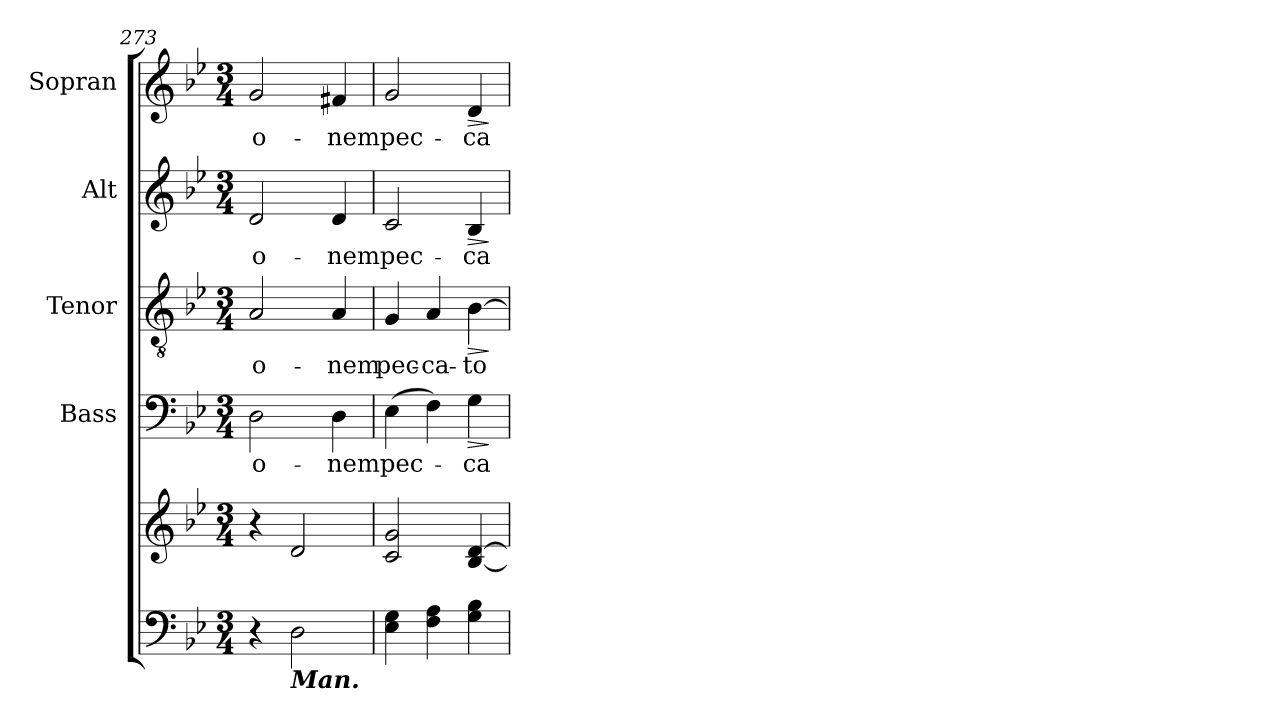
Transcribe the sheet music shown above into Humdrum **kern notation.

**kern	**kern	**kern	**text	**dynam	**kern	**text	**dynam	**kern	**text	**dynam	**kern	**text	**dynam
*part5	*part5	*part4	*part4	*part4	*part3	*part3	*part3	*part2	*part2	*part2	*part1	*part1	*part1
*staff6	*staff5	*staff4	*staff4	*staff4	*staff3	*staff3	*staff3	*staff2	*staff2	*staff2	*staff1	*staff1	*staff1
*	*	*I"Bass	*	*	*I"Tenor	*	*	*I"Alt	*	*	*I"Sopran	*	*
*	*	*I'B.	*	*	*I'T.	*	*	*I'A.	*	*	*I'S.	*	*
*clefF4	*clefG2	*clefF4	*	*	*clefGv2	*	*	*clefG2	*	*	*clefG2	*	*
*k[b-e-]	*k[b-e-]	*k[b-e-]	*	*	*k[b-e-]	*	*	*k[b-e-]	*	*	*k[b-e-]	*	*
*B-:	*B-:	*B-:	*	*	*B-:	*	*	*B-:	*	*	*B-:	*	*
*M3/4	*M3/4	*M3/4	*	*	*M3/4	*	*	*M3/4	*	*	*M3/4	*	*
=273	=273	=273	=273	=273	=273	=273	=273	=273	=273	=273	=273	=273	=273
!	!	!	!LO:LY:b	!	!	!LO:LY:b	!	!	!LO:LY:b	!	!	!LO:LY:b	!
4r	4r	2D\	-o-	.	2A/	-o-	.	2d/	-o-	.	2g/	-o-	.
!LO:TX:b:Bi:t=Man.	!	!	!	!	!	!	!	!	!	!	!	!	!
2D\	2d/	.	.	.	.	.	.	.	.	.	.	.	.
!	!	!	!LO:LY:b	!	!	!LO:LY:b	!	!	!LO:LY:b	!	!	!LO:LY:b	!
.	.	4D\	-nem	.	4A/	-nem	.	4d/	-nem	.	4f#X/	-nem	.
!!LO:PB:g=z
=274	=274	=274	=274	=274	=274	=274	=274	=274	=274	=274	=274	=274	=274
!	!	!	!LO:LY:b	!	!	!LO:LY:b	!	!	!LO:LY:b	!	!	!LO:LY:b	!
4E-\ 4G\	2c/ 2g/	(>4E-\	pec-	.	4G/	pec-	.	2c/	pec-	.	2g/	pec-	.
!	!	!	!	!	!	!LO:LY:b	!	!	!	!	!	!	!
4F\ 4A\	.	4F\)	.	.	4A/	-ca-	.	.	.	.	.	.	.
!	!	!	!LO:LY:b	!LO:HP:b	!	!LO:LY:b	!LO:HP:b	!	!LO:LY:b	!LO:HP:b	!	!LO:LY:b	!LO:HP:b
4G\ 4B-\	[4B-/ [4d/	4G\	-ca-	>	[4B-\	-to-	>	4B-/	-ca-	>	4d/	-ca-	>
.	.	.	.	]	.	.	]	.	.	]	.	.	]
=	=	=	=	=	=	=	=	=	=	=	=	=	=
*-	*-	*-	*-	*-	*-	*-	*-	*-	*-	*-	*-	*-	*-
